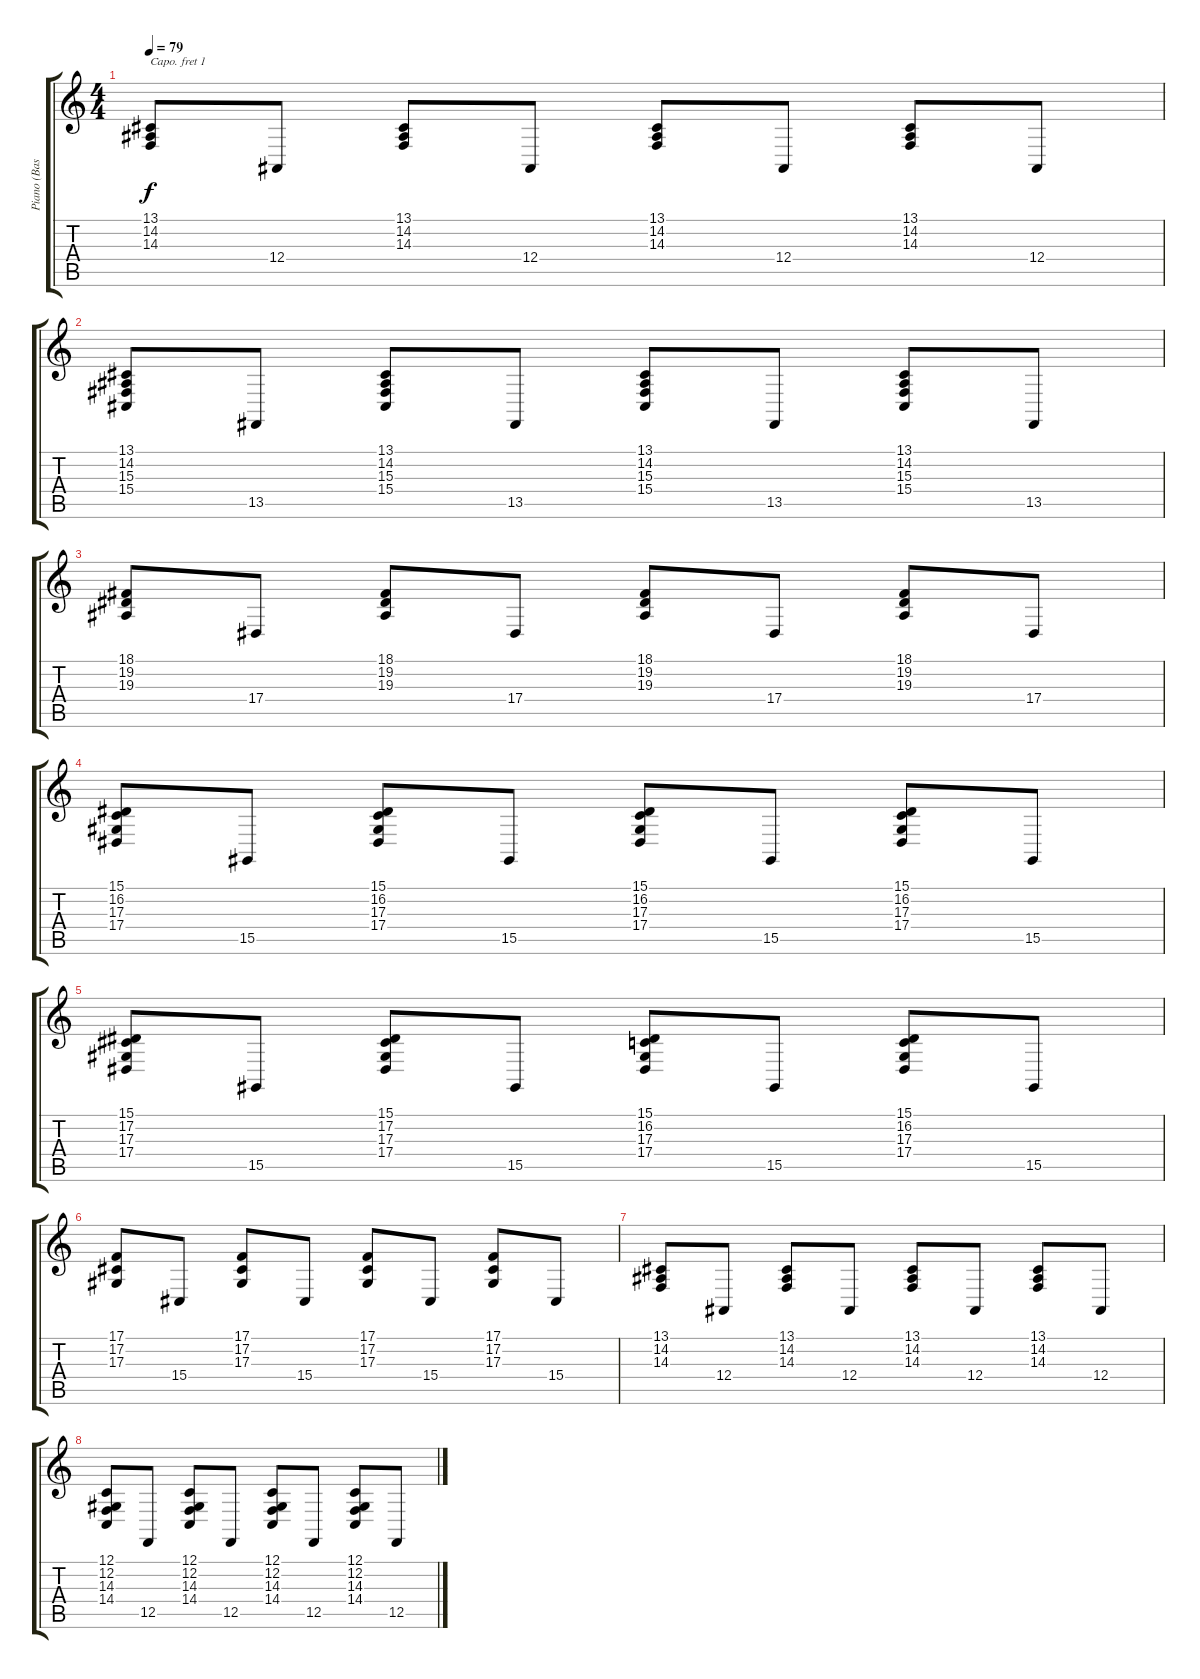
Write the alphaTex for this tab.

\track ("Piano (Bass standard tuning)" "Piano (Bas") {instrument acousticgrandpiano}
\staff {score tabs}
\capo 1
\tuning (B2 G2 D2 A1 E1 B1) {hide}
\ts (4 4)
\tempo 79
\clef g2
\ks c
(13.1 14.2 14.3).8{dy f} 12.4.8 (13.1 14.2 14.3).8 12.4.8 (13.1 14.2 14.3).8 12.4.8 (13.1 14.2 14.3).8 12.4.8 |
(13.1 14.2 15.3 15.4).8 13.5.8 (13.1 14.2 15.3 15.4).8 13.5.8 (13.1 14.2 15.3 15.4).8 13.5.8 (13.1 14.2 15.3 15.4).8 13.5.8 |
(18.1 19.2 19.3).8 17.4.8 (18.1 19.2 19.3).8 17.4.8 (18.1 19.2 19.3).8 17.4.8 (18.1 19.2 19.3).8 17.4.8 |
(15.1 16.2 17.3 17.4).8 15.5.8 (15.1 16.2 17.3 17.4).8 15.5.8 (15.1 16.2 17.3 17.4).8 15.5.8 (15.1 16.2 17.3 17.4).8 15.5.8 |
(15.1 17.2 17.3 17.4).8 15.5.8 (15.1 17.2 17.3 17.4).8 15.5.8 (15.1 16.2 17.3 17.4).8 15.5.8 (15.1 16.2 17.3 17.4).8 15.5.8 |
(17.1 17.2 17.3).8 15.4.8 (17.1 17.2 17.3).8 15.4.8 (17.1 17.2 17.3).8 15.4.8 (17.1 17.2 17.3).8 15.4.8 |
(13.1 14.2 14.3).8 12.4.8 (13.1 14.2 14.3).8 12.4.8 (13.1 14.2 14.3).8 12.4.8 (13.1 14.2 14.3).8 12.4.8 |
(12.1 12.2 14.3 14.4).8 12.5.8 (12.1 12.2 14.3 14.4).8 12.5.8 (12.1 12.2 14.3 14.4).8 12.5.8 (12.1 12.2 14.3 14.4).8 12.5.8
